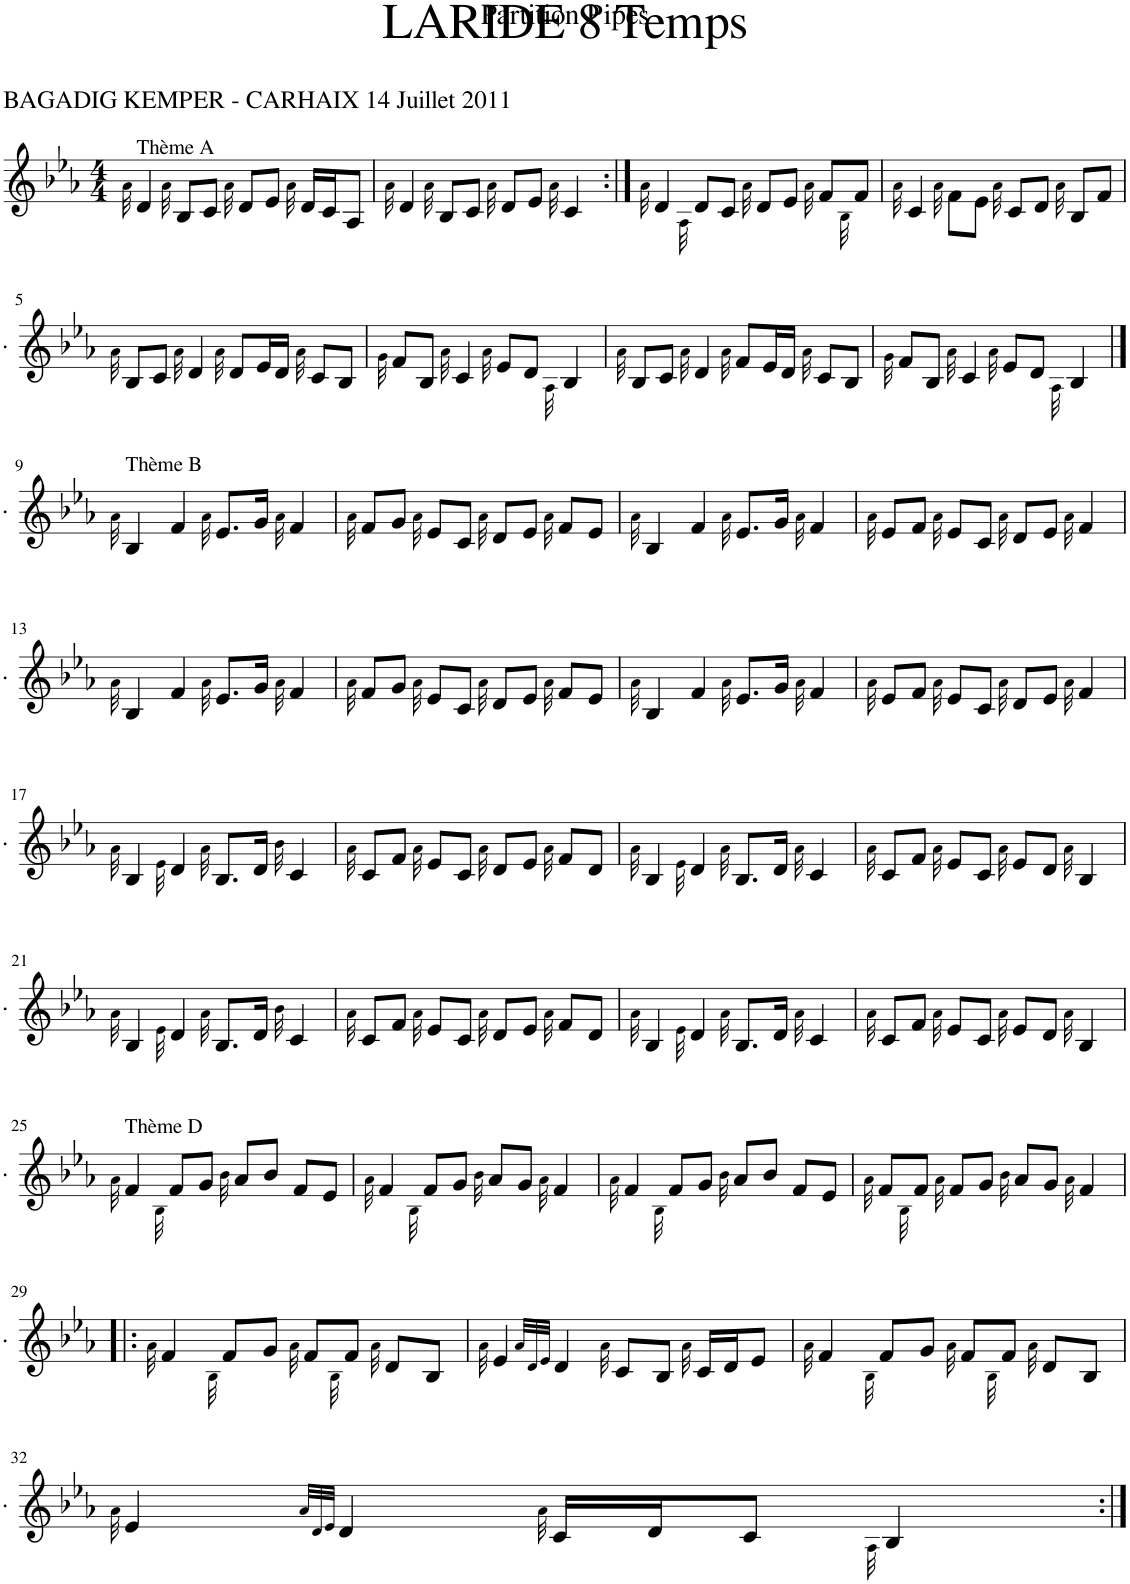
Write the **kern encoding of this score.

**kern
*part1
*staff1
*I"Bagpipe
*clefG2
*Trd1c2
*k[b-e-a-]
*M4/4
=1
32qa-\
!LO:TX:a:t=Thème A
4d/
32qa-\
8B-/L
8c/J
32qa-\
8d/L
8e-/J
32qa-\
16d/LL
16c/J
8A-/J
=2
32qa-\
4d/
32qa-\
8B-/L
8c/J
32qa-\
8d/L
8e-/J
32qa-\
4c/
=3:|!
32qa-\
4d/
32qA-\
8d/L
8c/J
32qa-\
8d/L
8e-/J
32qa-\
8f/L
32qB-\
8f/J
=4
32qa-\
4c/
32qa-\
8f\L
8e-\J
32qa-\
8c/L
8d/J
32qa-\
8B-/L
8f/J
!!LO:LB:g=z
=5
32qa-\
8B-/L
8c/J
32qa-\
4d/
32qa-\
8d/L
16e-/L
16d/JJ
32qa-\
8c/L
8B-/J
=6
32qg\
8f/L
8B-/J
32qa-\
4c/
32qa-\
8e-/L
8d/J
32qA-\
4B-/
=7
32qa-\
8B-/L
8c/J
32qa-\
4d/
32qa-\
8f/L
16e-/L
16d/JJ
32qa-\
8c/L
8B-/J
=8
32qg\
8f/L
8B-/J
32qa-\
4c/
32qa-\
8e-/L
8d/J
32qA-\
4B-/
!!LO:LB:g=z
==9
32qa-\
!LO:TX:a:t=Thème B
4B-/
4f/
32qa-\
8.e-/L
16g/Jk
32qa-\
4f/
=10
32qa-\
8f/L
8g/J
32qa-\
8e-/L
8c/J
32qa-\
8d/L
8e-/J
32qa-\
8f/L
8e-/J
=11
32qa-\
4B-/
4f/
32qa-\
8.e-/L
16g/Jk
32qa-\
4f/
=12
32qa-\
8e-/L
8f/J
32qa-\
8e-/L
8c/J
32qa-\
8d/L
8e-/J
32qa-\
4f/
!!LO:LB:g=z
=13
32qa-\
4B-/
4f/
32qa-\
8.e-/L
16g/Jk
32qa-\
4f/
=14
32qa-\
8f/L
8g/J
32qa-\
8e-/L
8c/J
32qa-\
8d/L
8e-/J
32qa-\
8f/L
8e-/J
=15
32qa-\
4B-/
4f/
32qa-\
8.e-/L
16g/Jk
32qa-\
4f/
=16
32qa-\
8e-/L
8f/J
32qa-\
8e-/L
8c/J
32qa-\
8d/L
8e-/J
32qa-\
4f/
!!LO:LB:g=z
=17
32qa-\
4B-/
32qe-\
4d/
32qa-\
8.B-/L
16d/Jk
32qb-\
4c/
=18
32qa-\
8c/L
8f/J
32qa-\
8e-/L
8c/J
32qa-\
8d/L
8e-/J
32qa-\
8f/L
8d/J
=19
32qa-\
4B-/
32qe-\
4d/
32qa-\
8.B-/L
16d/Jk
32qa-\
4c/
=20
32qa-\
8c/L
8f/J
32qa-\
8e-/L
8c/J
32qa-\
8e-/L
8d/J
32qa-\
4B-/
!!LO:LB:g=z
=21
32qa-\
4B-/
32qe-\
4d/
32qa-\
8.B-/L
16d/Jk
32qb-\
4c/
=22
32qa-\
8c/L
8f/J
32qa-\
8e-/L
8c/J
32qa-\
8d/L
8e-/J
32qa-\
8f/L
8d/J
=23
32qa-\
4B-/
32qe-\
4d/
32qa-\
8.B-/L
16d/Jk
32qa-\
4c/
=24
32qa-\
8c/L
8f/J
32qa-\
8e-/L
8c/J
32qa-\
8e-/L
8d/J
32qa-\
4B-/
!!LO:LB:g=z
=25
32qa-\
!LO:TX:a:t=Thème D
4f/
32qB-\
8f/L
8g/J
32qb-\
8a-/L
8b-/J
8f/L
8e-/J
=26
32qa-\
4f/
32qB-\
8f/L
8g/J
32qb-\
8a-/L
8g/J
32qa-\
4f/
=27
32qa-\
4f/
32qB-\
8f/L
8g/J
32qb-\
8a-/L
8b-/J
8f/L
8e-/J
=28
32qa-\
8f/L
32qB-\
8f/J
32qa-\
8f/L
8g/J
32qb-\
8a-/L
8g/J
32qa-\
4f/
!!LO:LB:g=z
=29!|:
32qa-\
4f/
32qB-\
8f/L
8g/J
32qa-\
8f/L
32qB-\
8f/J
32qa-\
8d/L
8B-/J
=30
32qa-\
4e-/
32qa-/LLL
32qd/
32qe-/JJJ
4d/
32qa-\
8c/L
8B-/J
32qa-\
16c/LL
16d/J
8e-/J
=31
32qa-\
4f/
32qB-\
8f/L
8g/J
32qa-\
8f/L
32qB-\
8f/J
32qa-\
8d/L
8B-/J
!!LO:LB:g=z
=32
32qa-\
4e-/
32qa-/LLL
32qd/
32qe-/JJJ
4d/
32qa-\
16c/LL
16d/J
8c/J
32qA-\
4B-/
=:|!
*-
